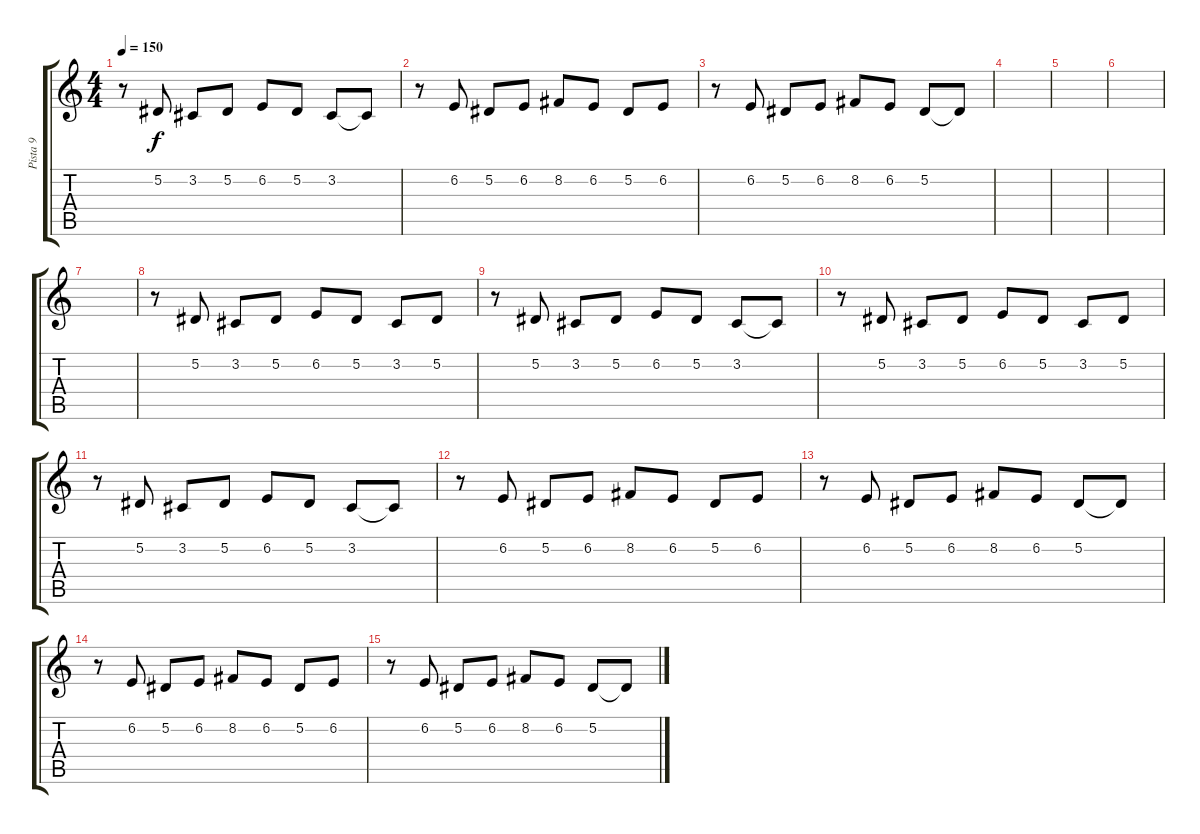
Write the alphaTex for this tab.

\track ("Pista 9" "Pista 9") {instrument stringensemble1}
\staff {score tabs}
\tuning (Eb4 Bb3 Gb3 Db3 Ab2 Eb2) {hide}
\ts (4 4)
\tempo 150
\clef g2
\ks c
r.8{dy f} 5.2.8 3.2.8 5.2.8 6.2.8 5.2.8 3.2.8 3.2{t}.8 |
r.8 6.2.8 5.2.8 6.2.8 8.2.8 6.2.8 5.2.8 6.2.8 |
r.8 6.2.8 5.2.8 6.2.8 8.2.8 6.2.8 5.2.8 5.2{t}.8 |
|
|
|
|
r.8 5.2.8 3.2.8 5.2.8 6.2.8 5.2.8 3.2.8 5.2.8 |
r.8 5.2.8 3.2.8 5.2.8 6.2.8 5.2.8 3.2.8 3.2{t}.8 |
r.8 5.2.8 3.2.8 5.2.8 6.2.8 5.2.8 3.2.8 5.2.8 |
r.8 5.2.8 3.2.8 5.2.8 6.2.8 5.2.8 3.2.8 3.2{t}.8 |
r.8 6.2.8 5.2.8 6.2.8 8.2.8 6.2.8 5.2.8 6.2.8 |
r.8 6.2.8 5.2.8 6.2.8 8.2.8 6.2.8 5.2.8 5.2{t}.8 |
r.8 6.2.8 5.2.8 6.2.8 8.2.8 6.2.8 5.2.8 6.2.8 |
r.8 6.2.8 5.2.8 6.2.8 8.2.8 6.2.8 5.2.8 5.2{t}.8
